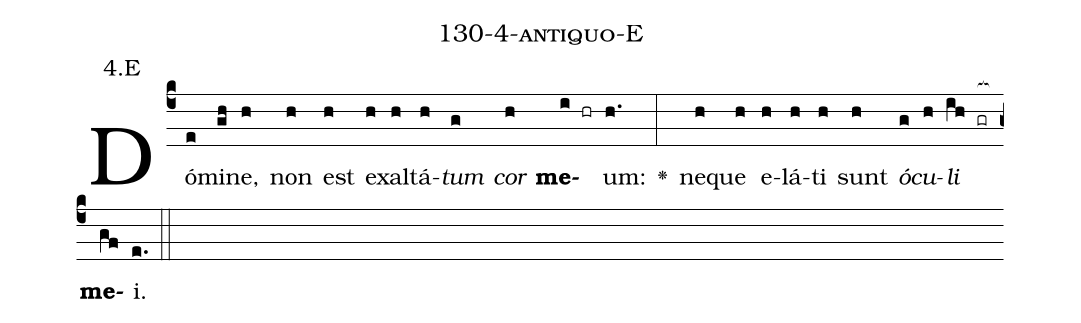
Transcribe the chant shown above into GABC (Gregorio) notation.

name: 130-4-antiquo-E;
annotation: 4.E;
%%
(c4)Dó(e)mi(gh)ne,(h) non(h) est(h) ex(h)al(h)tá(h)<i>tum</i>(g) <i>cor</i>(h) <b>me</b>(i hr)um:(h.) <v>\greheightstar</v>(:) ne(h)que(h) e(h)lá(h)ti(h) sunt(h) <i>ó</i>(g)<i>cu</i>(h)<i>li</i>(ih gr[ocb:1{]) <b>me</b>(gf[ocb:0}])i.(e.) (::)


%E(h) u(g) o(h) u(ih) a(gf) e.(e.) (::)
